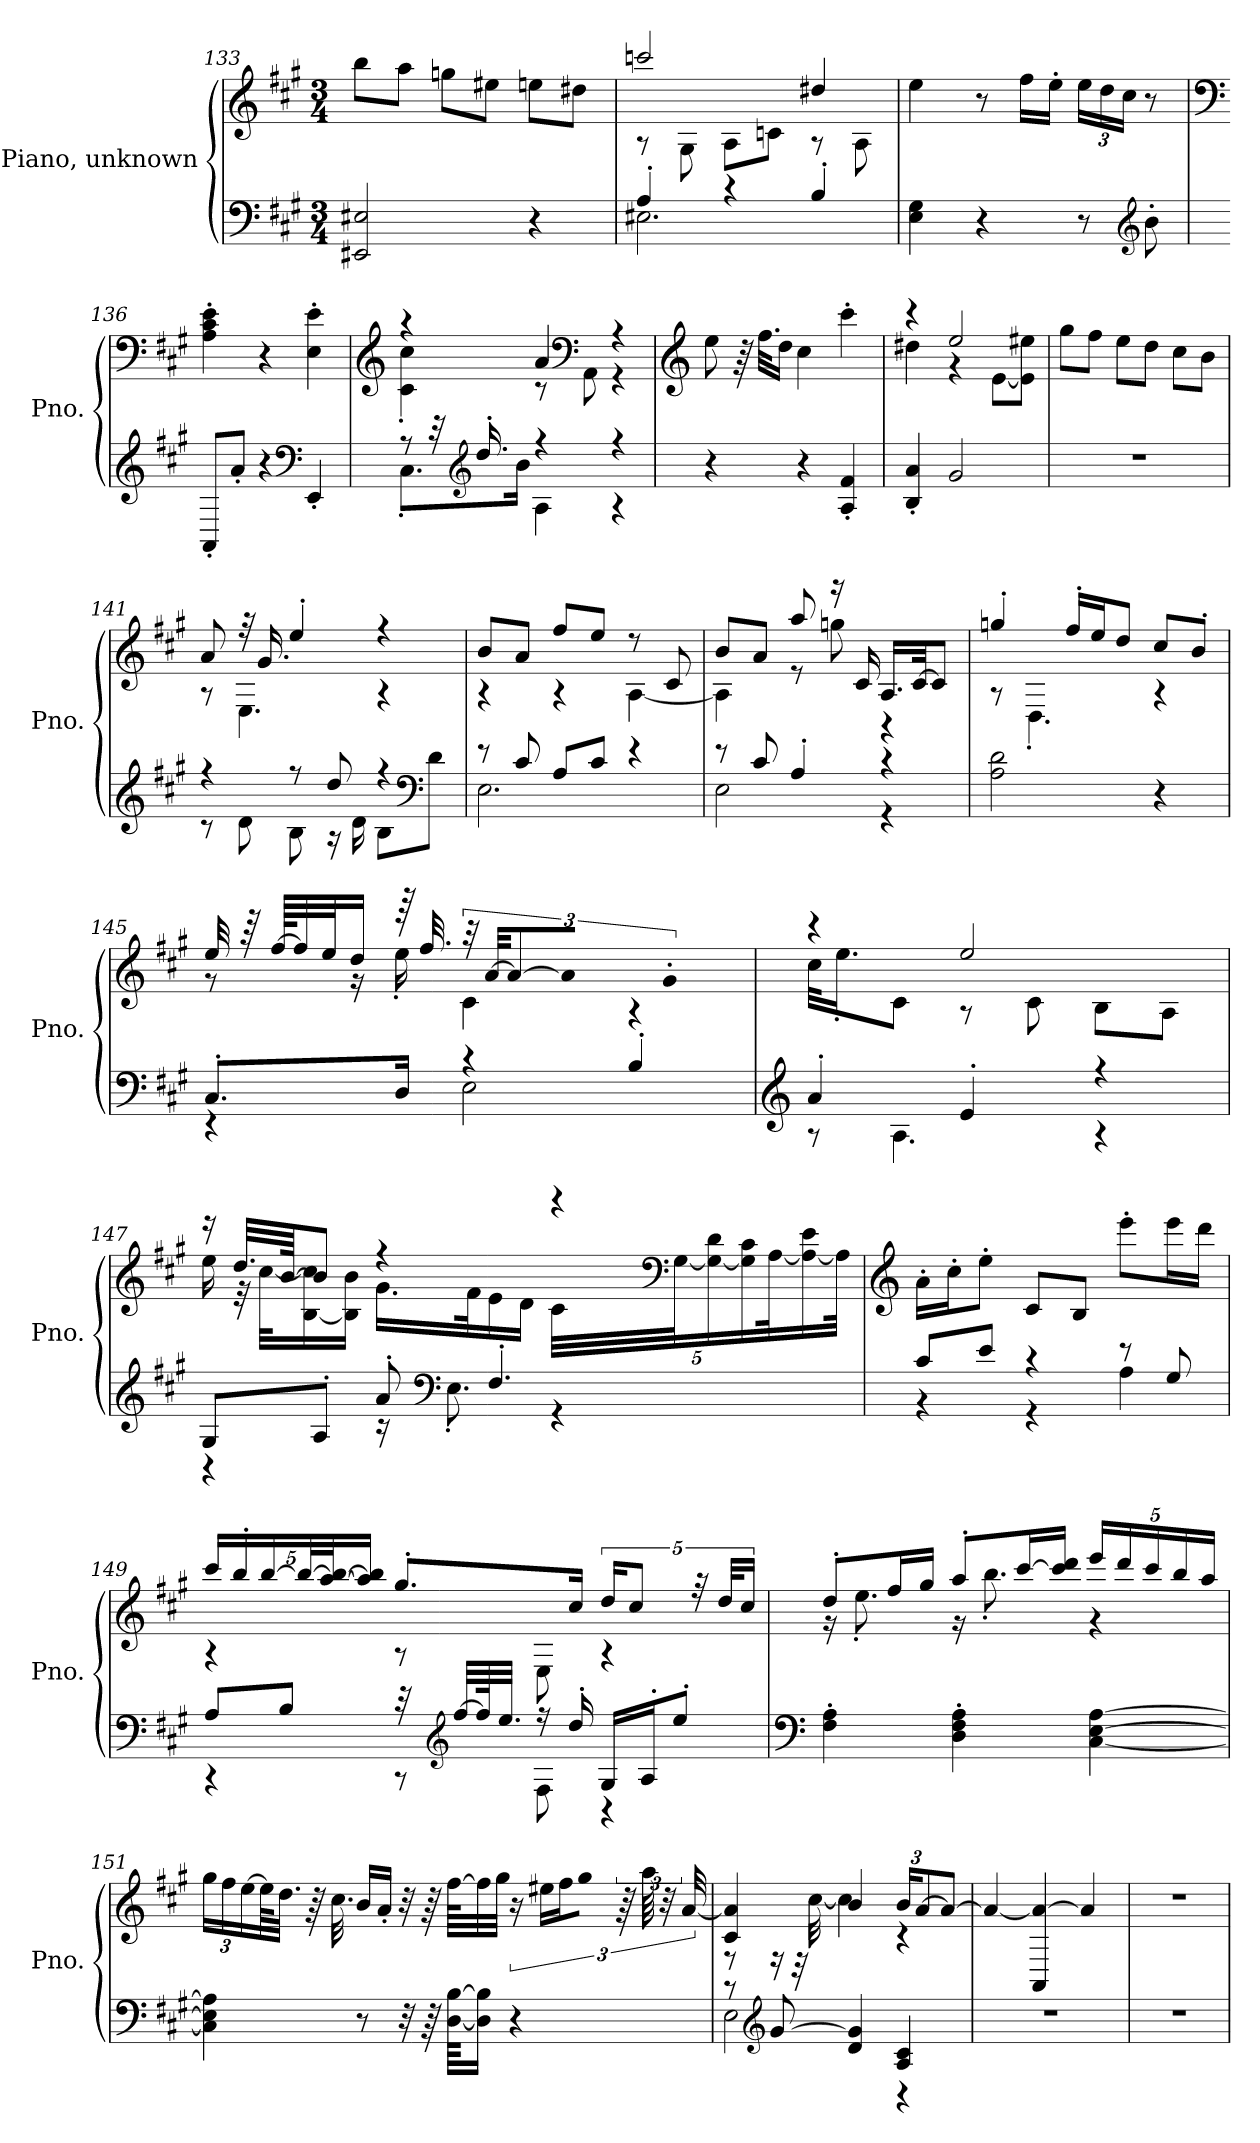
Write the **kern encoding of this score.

**kern	**kern
*part1	*part1
*staff2	*staff1
*I"Piano, unknown	*
*I'Pno.	*
!!LO:PB:g=z
*clefF4	*clefG2
*k[f#c#g#]	*k[f#c#g#]
*M3/4	*M3/4
=133	=133
2EE#X/ 2E#X/	8bb\L
.	8aa\J
.	8ggn\L
.	8ee#X\J
4r	8een\L
.	8dd#X\J
=134	=134
*^	*^
4A'/	2.E#X\	2cccn/	8r
.	.	.	8G#\
4r	.	.	8A\L
.	.	.	8cn\J
4B'/	.	4dd#X/	8r
.	.	.	8A\
*v	*v	*	*
*	*v	*v
=135	=135
4E\ 4G#\	4ee\
4r	8r
.	16ff#\LL
.	16ee'\JJ
*	*Xbrackettup
8r	24ee\LL
.	24dd\
.	24cc#\JJ
*clefG2	*
8b'\	8r
=136	=136
*	*clefF4
8AA'/L	4A\' 4c#\' 4e\'
8a'/J	.
4r	4r
*clefF4	*
4EE'/	4E\' 4e\'
!!LO:LB:g=z
=137	=137
*	*clefG2
*^	*^
8r	8.C#'\L	4r	4c#\' 4cc#\'
32r	.	.	.
*clefG2	*	*	*
16.dd'/	.	.	.
.	16b\Jk	.	.
4r	4A\	4a/	8r
*	*	*clefF4	*
.	.	.	8AA\
4r	4r	4r	4r
*v	*v	*	*
*	*v	*v
=138	=138
*	*clefG2
4r	8ee\
.	64r
.	32.ff#\KLL
.	16dd\JJ
4r	4cc#\
4A/' 4f#/'	4ccc#'\
=139	=139
*	*^
4B/' 4a/'	4r	4dd#X\
2g#/	2ee/	4r
.	.	[8e\L
.	.	8e\] 8ee#X\J
*	*v	*v
=140	=140
2.r	8gg#\L
.	8ff#\J
.	8ee\L
.	8dd\J
.	8cc#\L
.	8b\J
!!LO:LB:g=z
=141	=141
*^	*^
4r	8r	8a/	8r
.	8d\	32r	4.E\
.	.	16.g#/	.
8r	8B\	4ee'/	.
8dd/	16r	.	.
.	16d\	.	.
4r	8B\L	4r	4r
*clefF4	*	*	*
.	8d\J	.	.
=142	=142	=142	=142
8r	2.E\	8b/L	4r
8c#/	.	8a/J	.
8A/L	.	8ff#/L	4r
8c#/J	.	8ee/J	.
4r	.	8r	[4A\
.	.	8c#/	.
=143	=143	=143	=143
8r	2E\	8b/L	4A\]
8c#/	.	8a/J	.
4A'/	.	8aa/	8r
.	.	16r	8ggn\
.	.	16c#/	.
4r	4r	16.A/LL	4r
.	.	[32c#/JK	.
.	.	8c#/J]	.
*v	*v	*	*
=144	=144	=144
2A\ 2d\	4ggn'/	8r
.	.	4.D'\
.	16ff#'/LL	.
.	16ee/J	.
.	8dd/J	.
4r	8cc#/L	4r
.	8b'/J	.
!!LO:LB:g=z	!!
=145	=145	=145
*^	*	*
8.C#'/L	4r	32ee/	8r
.	.	64r	.
.	.	[64ff#/KLLL	.
.	.	32ff#/]	.
.	.	32ee/J	.
.	.	16dd/JJ	16r
16D/Jk	.	64r	16ee'\
.	.	32.ff#/	.
*	*	*brackettup	*
4r	2E\	48r	4c#\
.	.	[48a/KKL	.
.	.	12a/_	.
.	.	8a/J]	.
4B'/	.	4g#'/	4r
=146	=146	=146	=146
*clefG2	*	*	*
4a'/	8r	4r	32cc#\KLL
.	.	.	16.ee'\J
.	4.A\	.	8c#\J
4e'/	.	2ee/	8r
.	.	.	8c#\
4r	4r	.	8B\L
.	.	.	8A\J
!!LO:LB:g=z	!!
=147	=147	=147	=147
8G#/L	4r	16r	16ee\
.	.	32.dd/LLL	32r
.	.	.	[32cc#\KLL
.	.	[64b/JJK	.
8A'/J	.	8b/J]	[16B\ 16cc#\]
.	.	.	16B\] 16b\JJ
8a'/	16r	4r	16.g#\LL
*clefF4	*	*	*
.	8.E'\	.	.
.	.	.	32f#\K
4.F#'/	.	.	16e\
.	.	.	16d\JJ
*	*	*	*Xbrackettup
.	4r	4r	40c#\LLL
*	*	*clefF4	*
.	.	.	[40G#\J
.	.	.	20G#\_ 20d\
.	.	.	20G#\] 20c#\
.	.	.	[40A\K
.	.	.	20A\_ 20e\
.	.	.	40A\JJk]
*	*	*v	*v
=148	=148	=148
*	*	*clefG2
8c#/L	4r	16a'\LL
.	.	16cc#'\J
8e/J	.	8ee'\J
4r	4r	8c#/L
.	.	8B/J
8r	4A\	8eee'\L
8G#/	.	16eee\L
.	.	16ddd\JJ
!!LO:LB:g=z
=149	=149	=149
*	*	*^
8A/L	4r	20ccc#/LL	4r
.	.	20bb'/	.
.	.	[20bb/	.
8B/J	.	.	.
.	.	40bb/L_	.
.	.	[40aa/ 40bb/_J	.
.	.	20aa/] 20bb/]JJ	.
32r	8r	8.gg#'/L	8r
*clefG2	*	*	*
[32ff#/LLL	.	.	.
64ff#/K]	.	.	.
32.ee/JJJ	.	.	.
16r	8F#\	.	8E\
16dd'/	.	16cc#/Jk	.
*	*	*brackettup	*
16G#/LL	4r	20dd/KL	4r
.	.	10cc#/J	.
16A'/J	.	.	.
8ee'/J	.	.	.
.	.	40r	.
.	.	40dd/KLL	.
.	.	20cc#/JJ	.
*v	*v	*	*
=150	=150	=150
*clefF4	*	*
4F#\' 4A\'	8dd'/L	16r
.	.	8.ee'\
.	16ff#/L	.
.	16gg#/JJ	.
4D\' 4F#\' 4A\'	8aa'/L	16r
.	.	8.bb'\
.	[16ccc#/L	.
.	16ccc#/] 16ddd/JJ	.
*	*Xbrackettup	*
[4C#\ [4E\ [4A\	20eee/LL	4r
.	20ddd/	.
.	20ccc#/	.
.	20bb/	.
.	20aa/JJ	.
*	*v	*v
!!LO:PB:g=z
=151	=151
4C#\] 4E\] 4A\]	24gg#\LL
.	24ff#\
.	[24ee\
.	64ee\KL]
.	32.dd\JJJ
.	64r
.	32.cc#\
8r	16b/LL
.	16a'/JJ
32r	32r
64r	64r
[64D\ [64B\KKLL	[64ff#\KLLL
16D\] 16B\]JJ	32ff#\]
.	32gg#\JJJ
*	*brackettup
4r	24r
.	24ee#X\LL
.	24ff#\
.	16gg#\JJ
.	96r
.	96aa\
.	48r
.	[48a/
=152	=152
*^	*^
8r	2E\	4c#/ 4a/]	8r
*clefG2	*	*	*
[8g#/	.	.	16r
.	.	.	32r
.	.	.	[32cc#\
4d/ 4g#/]	.	4b/	4cc#\]
*	*	*Xbrackettup	*
4A/ 4c#/	4r	24b/KL	4r
.	.	[12a/	.
.	.	8a/J_	.
*v	*v	*	*
*	*v	*v
=153	=153
2.r	4a/_
.	4AA/ 4a/_
.	4a/]
=154	=154
2.r	2.r
=	=
*-	*-
